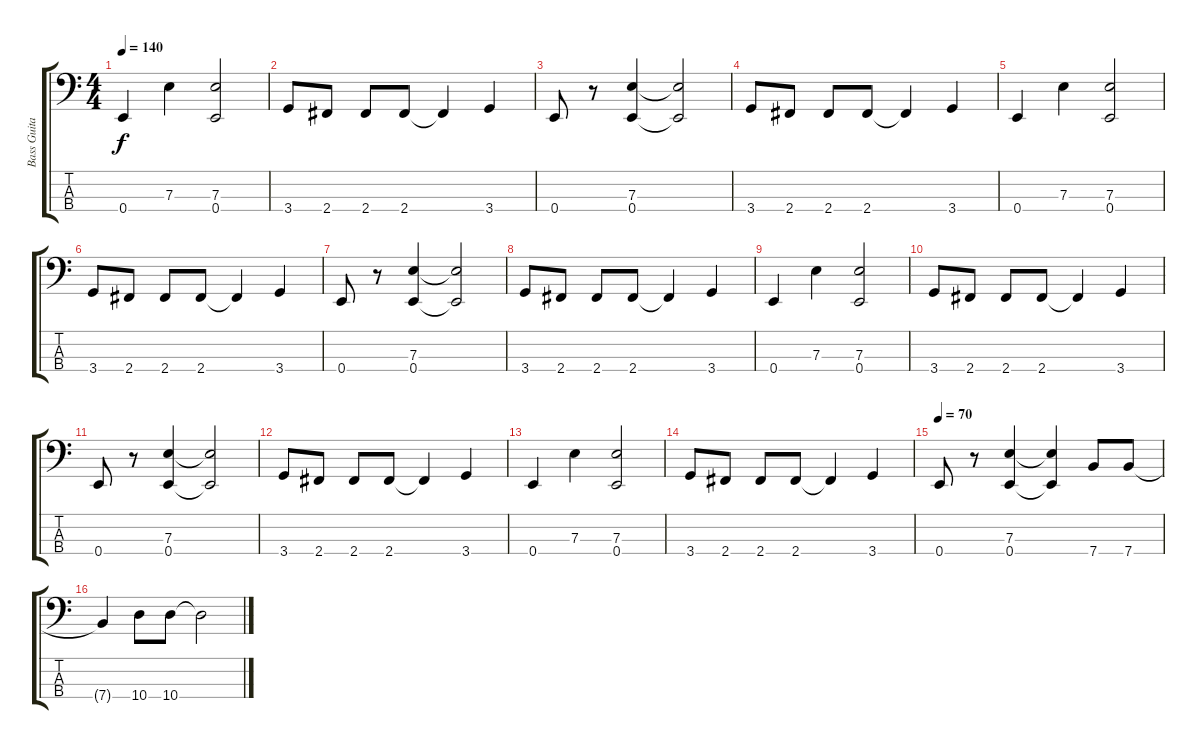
\track ("Bass Guitar" "Bass Guita") {instrument electricbassfinger}
\staff {score tabs}
\tuning (G2 D2 A1 E1) {hide}
\ts (4 4)
\tempo 140
\clef f4
\ks c
0.4.4{dy f} 7.3.4 (7.3 0.4).2 |
3.4.8 2.4.8 2.4.8 2.4.8 2.4{t}.4 3.4.4 |
0.4.8 r.8 (7.3 0.4).4 (7.3{t} 0.4{t}).2 |
3.4.8 2.4.8 2.4.8 2.4.8 2.4{t}.4 3.4.4 |
0.4.4 7.3.4 (7.3 0.4).2 |
3.4.8 2.4.8 2.4.8 2.4.8 2.4{t}.4 3.4.4 |
0.4.8 r.8 (7.3 0.4).4 (7.3{t} 0.4{t}).2 |
3.4.8 2.4.8 2.4.8 2.4.8 2.4{t}.4 3.4.4 |
0.4.4 7.3.4 (7.3 0.4).2 |
3.4.8 2.4.8 2.4.8 2.4.8 2.4{t}.4 3.4.4 |
0.4.8 r.8 (7.3 0.4).4 (7.3{t} 0.4{t}).2 |
3.4.8 2.4.8 2.4.8 2.4.8 2.4{t}.4 3.4.4 |
0.4.4 7.3.4 (7.3 0.4).2 |
3.4.8 2.4.8 2.4.8 2.4.8 2.4{t}.4 3.4.4 |
\tempo 70
0.4.8 r.8 (7.3 0.4).4 (7.3{t} 0.4{t}).4 7.4.8 7.4.8 |
7.4{t}.4 10.4.8 10.4.8 10.4{t}.2
